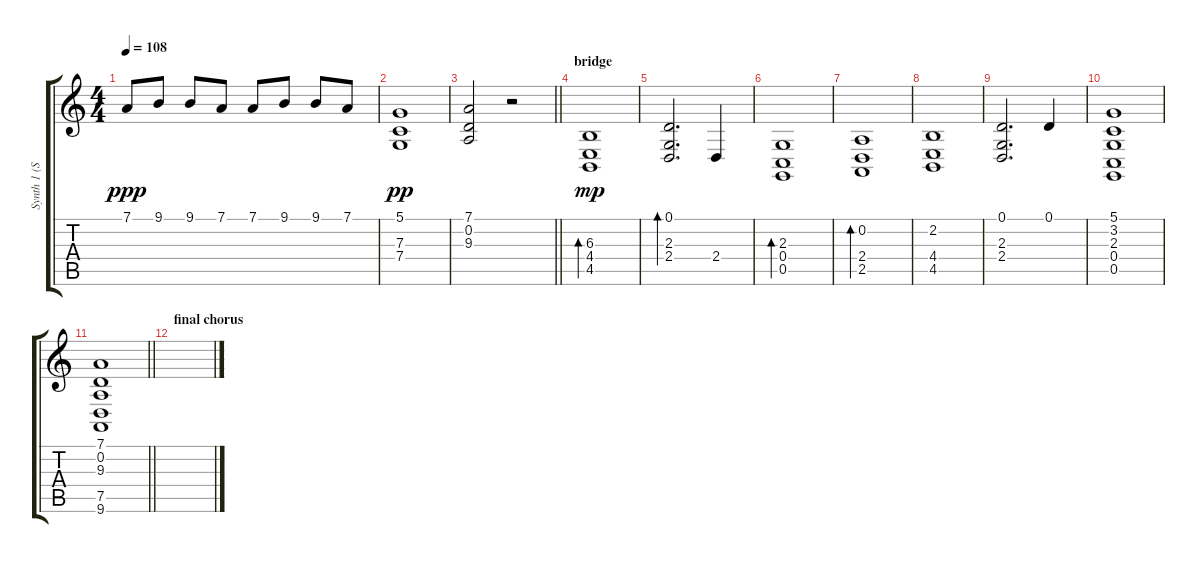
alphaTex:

\track ("Synth 1 (Semple)" "Synth 1 (S") {instrument stringensemble1}
\staff {score tabs}
\tuning (D4 A3 F3 C3 G2 C2) {hide}
\ts (4 4)
\tempo 108
\clef g2
\ks c
7.1.8{dy ppp} 9.1.8 9.1.8 7.1.8 7.1.8 9.1.8 9.1.8 7.1.8 |
(5.1 7.3 7.4).1{dy pp} |
\barLineRight lightlight
(7.1 0.2 9.3).2 r.2 |
\section ("" "bridge")
(6.3 4.4 4.5).1{bd 120 dy mp instrument acousticgrandpiano} |
(0.1 2.3 2.4).2{d bd 120} 2.4.4 |
(2.3 0.4 0.5).1{bd 120} |
(0.2 2.4 2.5).1{bd 120} |
(2.2 4.4 4.5).1 |
(0.1 2.3 2.4).2{d} 0.1.4 |
(5.1 3.2 2.3 0.4 0.5).1 |
\barLineRight lightlight
(7.1 0.2 9.3 7.5 9.6).1 |
\section ("" "final chorus")
